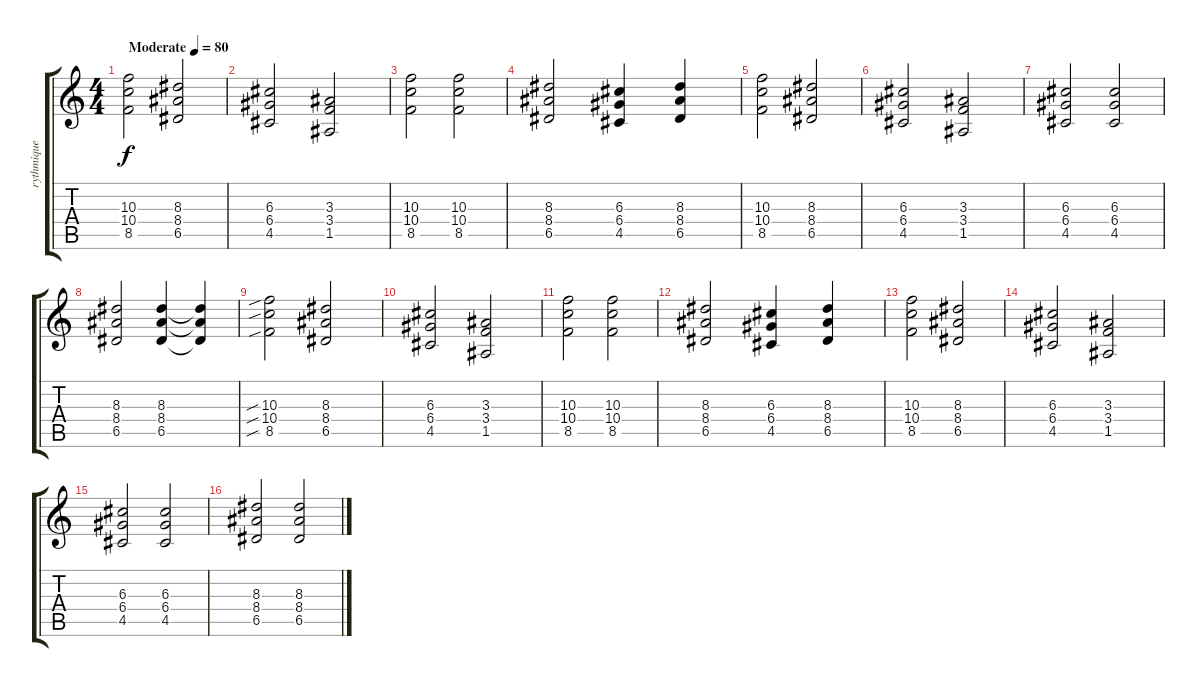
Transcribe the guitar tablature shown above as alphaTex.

\track ("rythmique" "rythmique") {instrument overdrivenguitar}
\staff {score tabs}
\tuning (E4 B3 G3 D3 A2 E2) {hide}
\ts (4 4)
\tempo (80 "Moderate")
\clef g2
\ks c
(10.3 10.4 8.5).2{dy f instrument overdrivenguitar} (8.3 8.4 6.5).2 |
(6.3 6.4 4.5).2 (3.3 3.4 1.5).2 |
(10.3 10.4 8.5).2 (10.3 10.4 8.5).2 |
(8.3 8.4 6.5).2 (6.3 6.4 4.5).4 (8.3 8.4 6.5).4 |
(10.3 10.4 8.5).2 (8.3 8.4 6.5).2 |
(6.3 6.4 4.5).2 (3.3 3.4 1.5).2 |
(6.3 6.4 4.5).2 (6.3 6.4 4.5).2 |
(8.3 8.4 6.5).2 (8.3 8.4 6.5).4 (8.3{t} 8.4{t} 6.5{t}).4 |
(10.3{sib} 10.4{sib} 8.5{sib}).2 (8.3 8.4 6.5).2 |
(6.3 6.4 4.5).2 (3.3 3.4 1.5).2 |
(10.3 10.4 8.5).2 (10.3 10.4 8.5).2 |
(8.3 8.4 6.5).2 (6.3 6.4 4.5).4 (8.3 8.4 6.5).4 |
(10.3 10.4 8.5).2 (8.3 8.4 6.5).2 |
(6.3 6.4 4.5).2 (3.3 3.4 1.5).2 |
(6.3 6.4 4.5).2 (6.3 6.4 4.5).2 |
(8.3 8.4 6.5).2 (8.3 8.4 6.5).2
